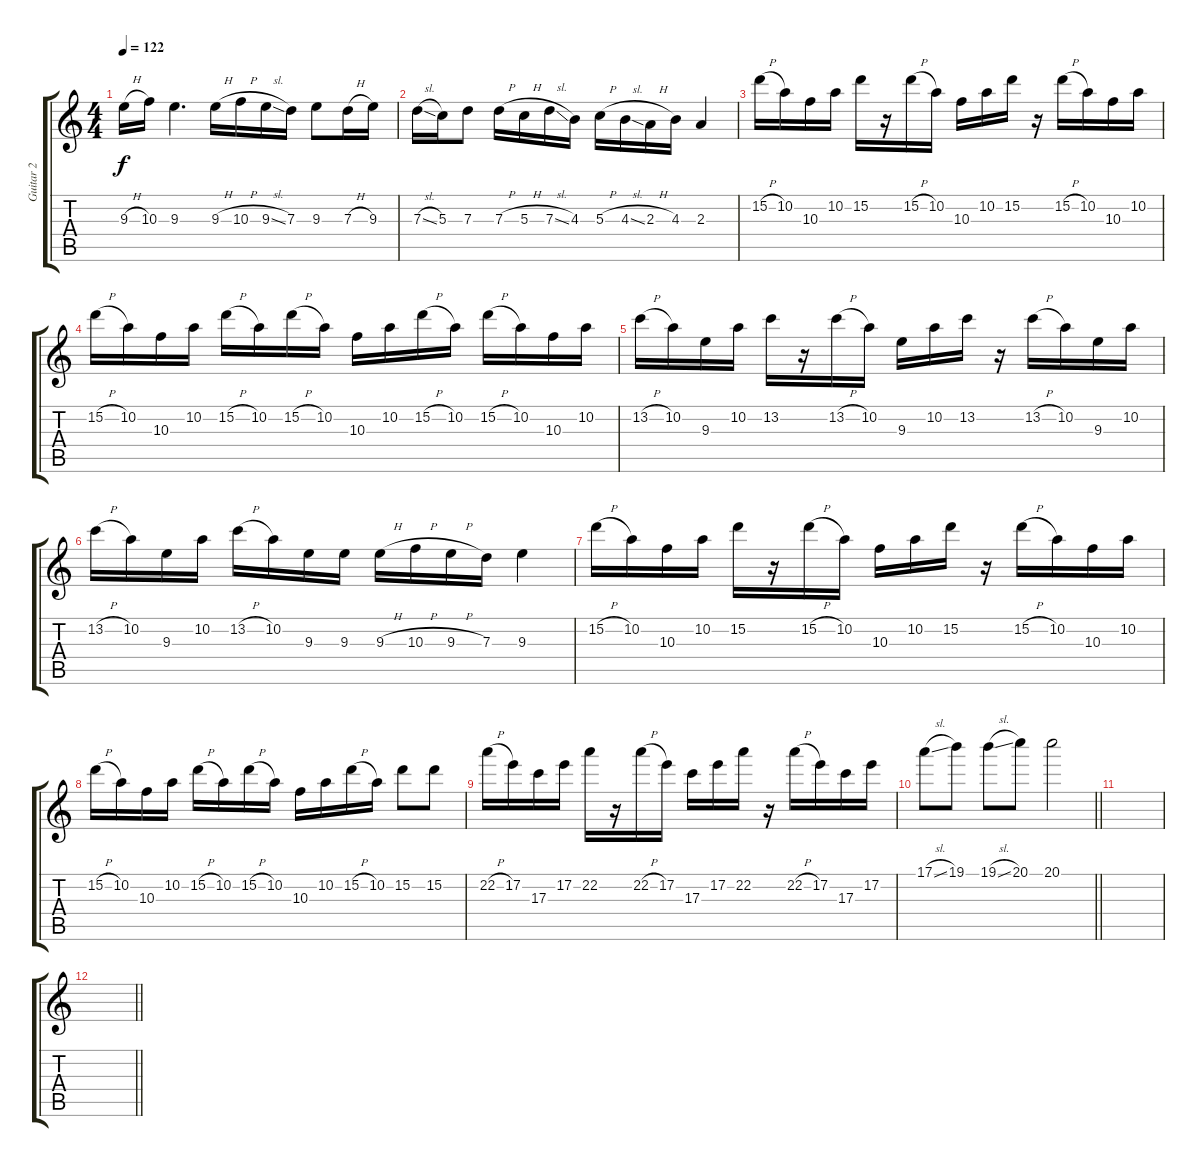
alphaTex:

\track ("Guitar 2" "Guitar 2") {instrument distortionguitar}
\staff {score tabs}
\tuning (E4 B3 G3 D3 A2 E2) {hide}
\ts (4 4)
\tempo 122
\clef g2
\ks aminor
9.3{h}.16{dy f} 10.3.16 9.3.4{d} 9.3{h}.16 10.3{h}.16 9.3{sl}.16 7.3.16 9.3.8 7.3{h}.16 9.3.16 |
7.3{sl}.16 5.3.16 7.3.8 7.3{h}.16 5.3{h}.16 7.3{sl}.16 4.3.16 5.3{h}.16 4.3{sl}.16 2.3{h}.16 4.3.16 2.3.4 |
15.2{h}.16 10.2.16 10.3.16 10.2.16 15.2.16 r.16 15.2{h}.16 10.2.16 10.3.16 10.2.16 15.2.16 r.16 15.2{h}.16 10.2.16 10.3.16 10.2.16 |
15.2{h}.16 10.2.16 10.3.16 10.2.16 15.2{h}.16 10.2.16 15.2{h}.16 10.2.16 10.3.16 10.2.16 15.2{h}.16 10.2.16 15.2{h}.16 10.2.16 10.3.16 10.2.16 |
13.2{h}.16 10.2.16 9.3.16 10.2.16 13.2.16 r.16 13.2{h}.16 10.2.16 9.3.16 10.2.16 13.2.16 r.16 13.2{h}.16 10.2.16 9.3.16 10.2.16 |
13.2{h}.16 10.2.16 9.3.16 10.2.16 13.2{h}.16 10.2.16 9.3.16 9.3.16 9.3{h}.16 10.3{h}.16 9.3{h}.16 7.3.16 9.3.4 |
15.2{h}.16 10.2.16 10.3.16 10.2.16 15.2.16 r.16 15.2{h}.16 10.2.16 10.3.16 10.2.16 15.2.16 r.16 15.2{h}.16 10.2.16 10.3.16 10.2.16 |
15.2{h}.16 10.2.16 10.3.16 10.2.16 15.2{h}.16 10.2.16 15.2{h}.16 10.2.16 10.3.16 10.2.16 15.2{h}.16 10.2.16 15.2.8 15.2.8 |
22.2{h}.16 17.2.16 17.3.16 17.2.16 22.2.16 r.16 22.2{h}.16 17.2.16 17.3.16 17.2.16 22.2.16 r.16 22.2{h}.16 17.2.16 17.3.16 17.2.16 |
\barLineRight lightlight
17.1{sl}.8 19.1.8 19.1{sl}.8 20.1.8 20.1.2 |
|
\barLineRight lightlight
